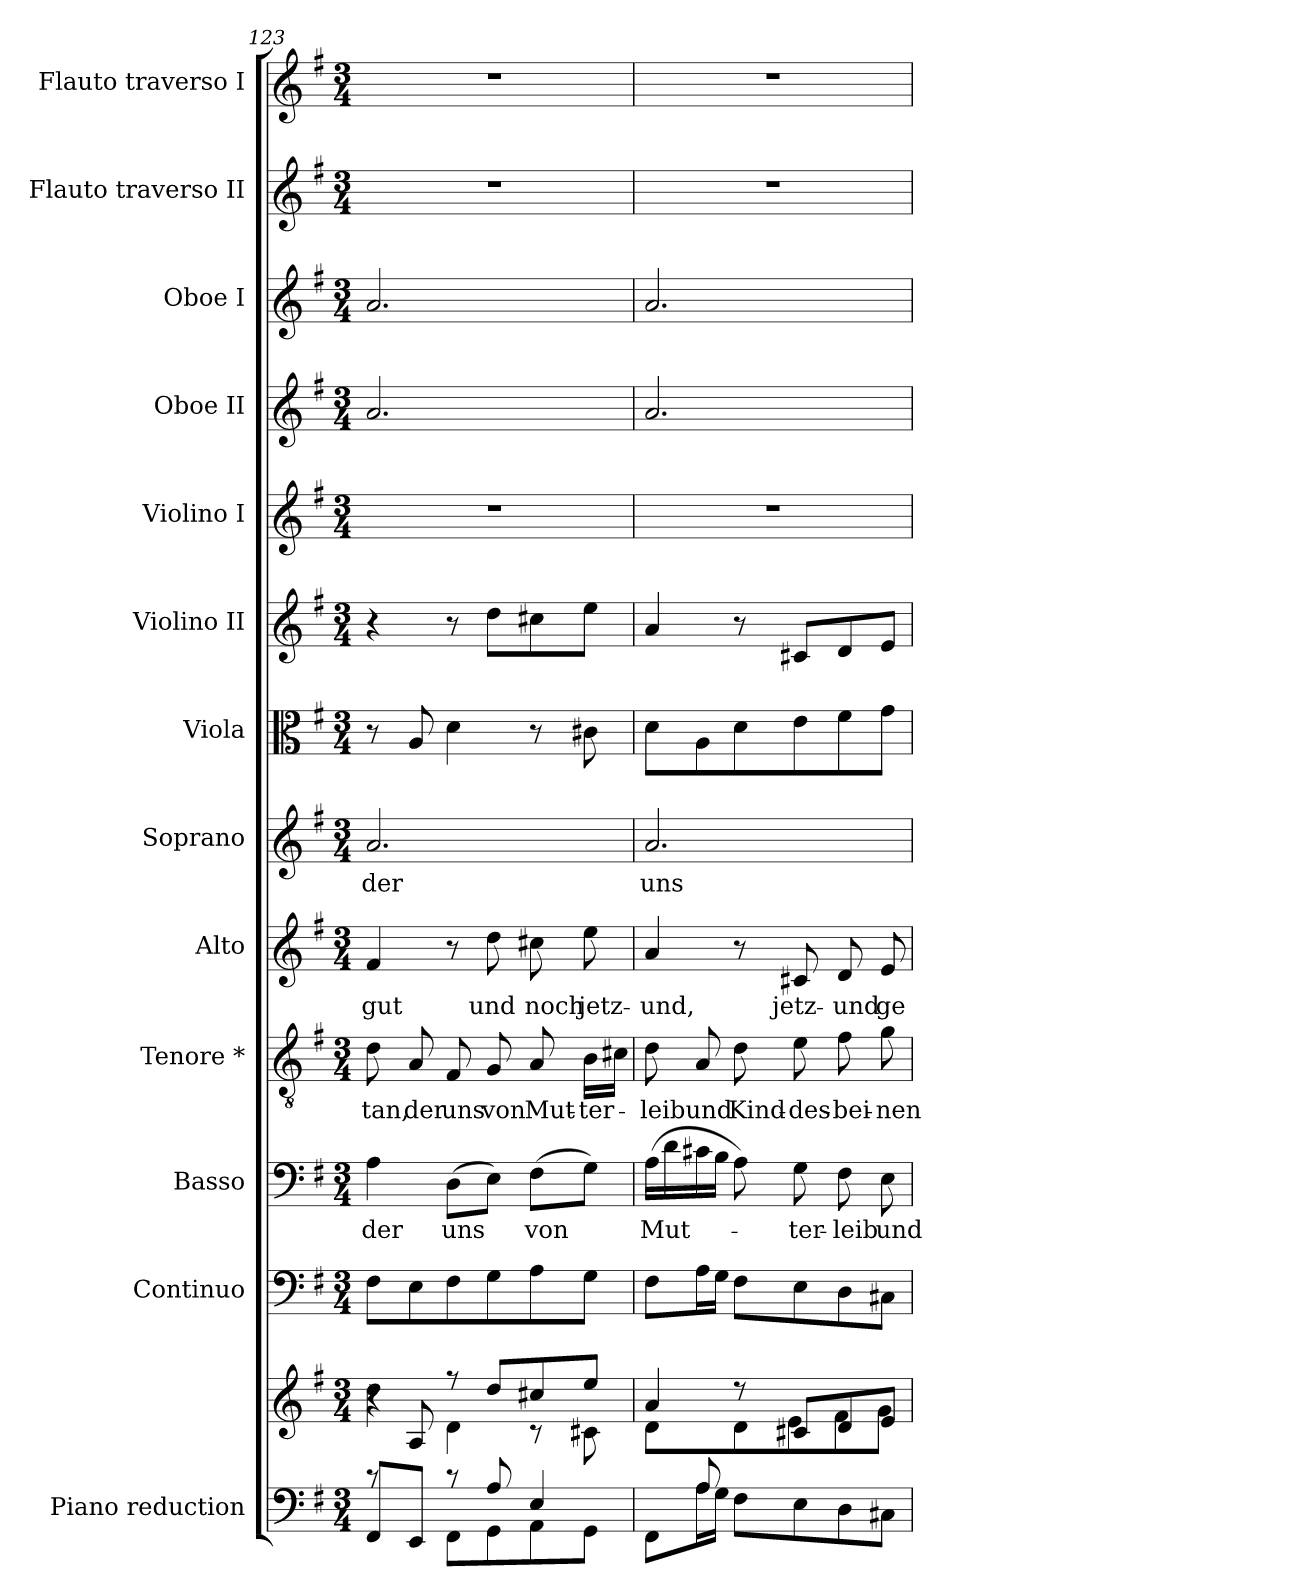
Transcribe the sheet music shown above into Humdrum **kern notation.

**kern	**kern	**kern	**kern	**text	**kern	**text	**kern	**text	**kern	**text	**kern	**kern	**kern	**kern	**kern	**kern	**kern
*part13	*part13	*part12	*part11	*part11	*part10	*part10	*part9	*part9	*part8	*part8	*part7	*part6	*part5	*part4	*part3	*part2	*part1
*staff14	*staff13	*staff12	*staff11	*staff11	*staff10	*staff10	*staff9	*staff9	*staff8	*staff8	*staff7	*staff6	*staff5	*staff4	*staff3	*staff2	*staff1
*I"Piano reduction	*	*I"Continuo	*I"Basso	*	*I"Tenore *	*	*I"Alto	*	*I"Soprano	*	*I"Viola	*I"Violino II	*I"Violino I	*I"Oboe II	*I"Oboe I	*I"Flauto traverso II	*I"Flauto traverso I
*I'Pno	*	*	*	*	*	*	*	*	*	*	*I'Vla	*I'Vln	*I'Vln	*I'Ob	*I'Ob	*	*
*clefF4	*clefG2	*clefF4	*clefF4	*	*clefGv2	*	*clefG2	*	*clefG2	*	*clefC3	*clefG2	*clefG2	*clefG2	*clefG2	*clefG2	*clefG2
*k[f#]	*k[f#]	*k[f#]	*k[f#]	*	*k[f#]	*	*k[f#]	*	*k[f#]	*	*k[f#]	*k[f#]	*k[f#]	*k[f#]	*k[f#]	*k[f#]	*k[f#]
*M3/4	*M3/4	*M3/4	*M3/4	*	*M3/4	*	*M3/4	*	*M3/4	*	*M3/4	*M3/4	*M3/4	*M3/4	*M3/4	*M3/4	*M3/4
=123	=123	=123	=123	=123	=123	=123	=123	=123	=123	=123	=123	=123	=123	=123	=123	=123	=123
*^	*^	*	*	*	*	*	*	*	*	*	*	*	*	*	*	*	*
*	*	*	*^	*	*	*	*	*	*	*	*	*	*	*	*	*	*	*	*
!	!	!	!	!	!	!	!LO:LY:b	!	!LO:LY:b	!	!LO:LY:b	!	!LO:LY:b	!	!	!	!	!	!	!
8r	8FF#/L	4r	4dd\	8ryy	8F#\L	4A\	der	8d\	-tan,	4f#/	gut	2.a/	der	8r	4r	2.r	2.a/	2.a/	2.r	2.r
!	!	!	!	!	!	!	!	!	!LO:LY:b	!	!	!	!	!	!	!	!	!	!	!
8ryy	8EE/J	.	.	8A/	8E\	.	.	8A/	der	.	.	.	.	8A/	.	.	.	.	.	.
!	!	!	!	!	!	!	!LO:LY:b	!	!LO:LY:b	!	!	!	!	!	!	!	!	!	!	!
8r	8FF#\L	8r	4d\	2ryy	8F#\	(8D\L	uns	8F#/	uns	8r	.	.	.	4d\	8r	.	.	.	.	.
!	!	!	!	!	!	!	!	!	!LO:LY:b	!	!LO:LY:b	!	!	!	!	!	!	!	!	!
8A/	8GG\	8dd/L	.	.	8G\	8E\J)	.	8G/	von	8dd\	und	.	.	.	8dd\L	.	.	.	.	.
!	!	!	!	!	!	!	!LO:LY:b	!	!LO:LY:b	!	!LO:LY:b	!	!	!	!	!	!	!	!	!
4E/	8AA\	8cc#X/	8r	.	8A\	(8F#\L	von	8A/	Mut-	8cc#X\	noch	.	.	8r	8cc#X\	.	.	.	.	.
!	!	!	!	!	!	!	!	!	!LO:LY:b	!	!LO:LY:b	!	!	!	!	!	!	!	!	!
.	8GG\J	8ee/J	8c#X\	.	8G\J	8G\J)	.	16B\LL	-ter-	8ee\	jetz-	.	.	8c#X\	8ee\J	.	.	.	.	.
.	.	.	.	.	.	.	.	16c#X\JJ	.	.	.	.	.	.	.	.	.	.	.	.
*	*	*	*v	*v	*	*	*	*	*	*	*	*	*	*	*	*	*	*	*	*
=124	=124	=124	=124	=124	=124	=124	=124	=124	=124	=124	=124	=124	=124	=124	=124	=124	=124	=124	=124
!	!	!	!	!	!	!LO:LY:b	!	!LO:LY:b	!	!LO:LY:b	!	!LO:LY:b	!	!	!	!	!	!	!
8ryy	8FF#\L	4a/	8d\L	8F#\L	(16A\LL	Mut-	8d\	-leib	4a/	-und,	2.a/	uns	8d\L	4a/	2.r	2.a/	2.a/	2.r	2.r
.	.	.	.	.	16d\	.	.	.	.	.	.	.	.	.	.	.	.	.	.
!	!	!	!	!	!	!	!	!LO:LY:b	!	!	!	!	!	!	!	!	!	!	!
8A/	16A\L	.	8ryy	16A\L	16c#X\	.	8A/	und	.	.	.	.	8A\	.	.	.	.	.	.
.	16G\JJ	.	.	16G\JJ	16B\JJ	.	.	.	.	.	.	.	.	.	.	.	.	.	.
!	!	!	!	!	!	!	!	!LO:LY:b	!	!	!	!	!	!	!	!	!	!	!
2ryy	8F#\L	8r	8d\	8F#\L	8A\)	.	8d\	Kind-	8r	.	.	.	8d\	8r	.	.	.	.	.
!	!	!	!	!	!	!LO:LY:b	!	!LO:LY:b	!	!LO:LY:b	!	!	!	!	!	!	!	!	!
.	8E\	8c#X/L	8e\	8E\	8G\	-ter-	8e\	-des-	8c#X/	jetz-	.	.	8e\	8c#X/L	.	.	.	.	.
!	!	!	!	!	!	!LO:LY:b	!	!LO:LY:b	!	!LO:LY:b	!	!	!	!	!	!	!	!	!
.	8D\	8d/	8f#\	8D\	8F#\	-leib	8f#\	-bei-	8d/	-und	.	.	8f#\	8d/	.	.	.	.	.
!	!	!	!	!	!	!LO:LY:b	!	!LO:LY:b	!	!LO:LY:b	!	!	!	!	!	!	!	!	!
.	8C#X\J	8e/J	8g\J	8C#X\J	8E\	und	8g\	-nen	8e/	ge-	.	.	8g\J	8e/J	.	.	.	.	.
*v	*v	*	*	*	*	*	*	*	*	*	*	*	*	*	*	*	*	*	*
*	*v	*v	*	*	*	*	*	*	*	*	*	*	*	*	*	*	*	*
=	=	=	=	=	=	=	=	=	=	=	=	=	=	=	=	=	=
*-	*-	*-	*-	*-	*-	*-	*-	*-	*-	*-	*-	*-	*-	*-	*-	*-	*-
